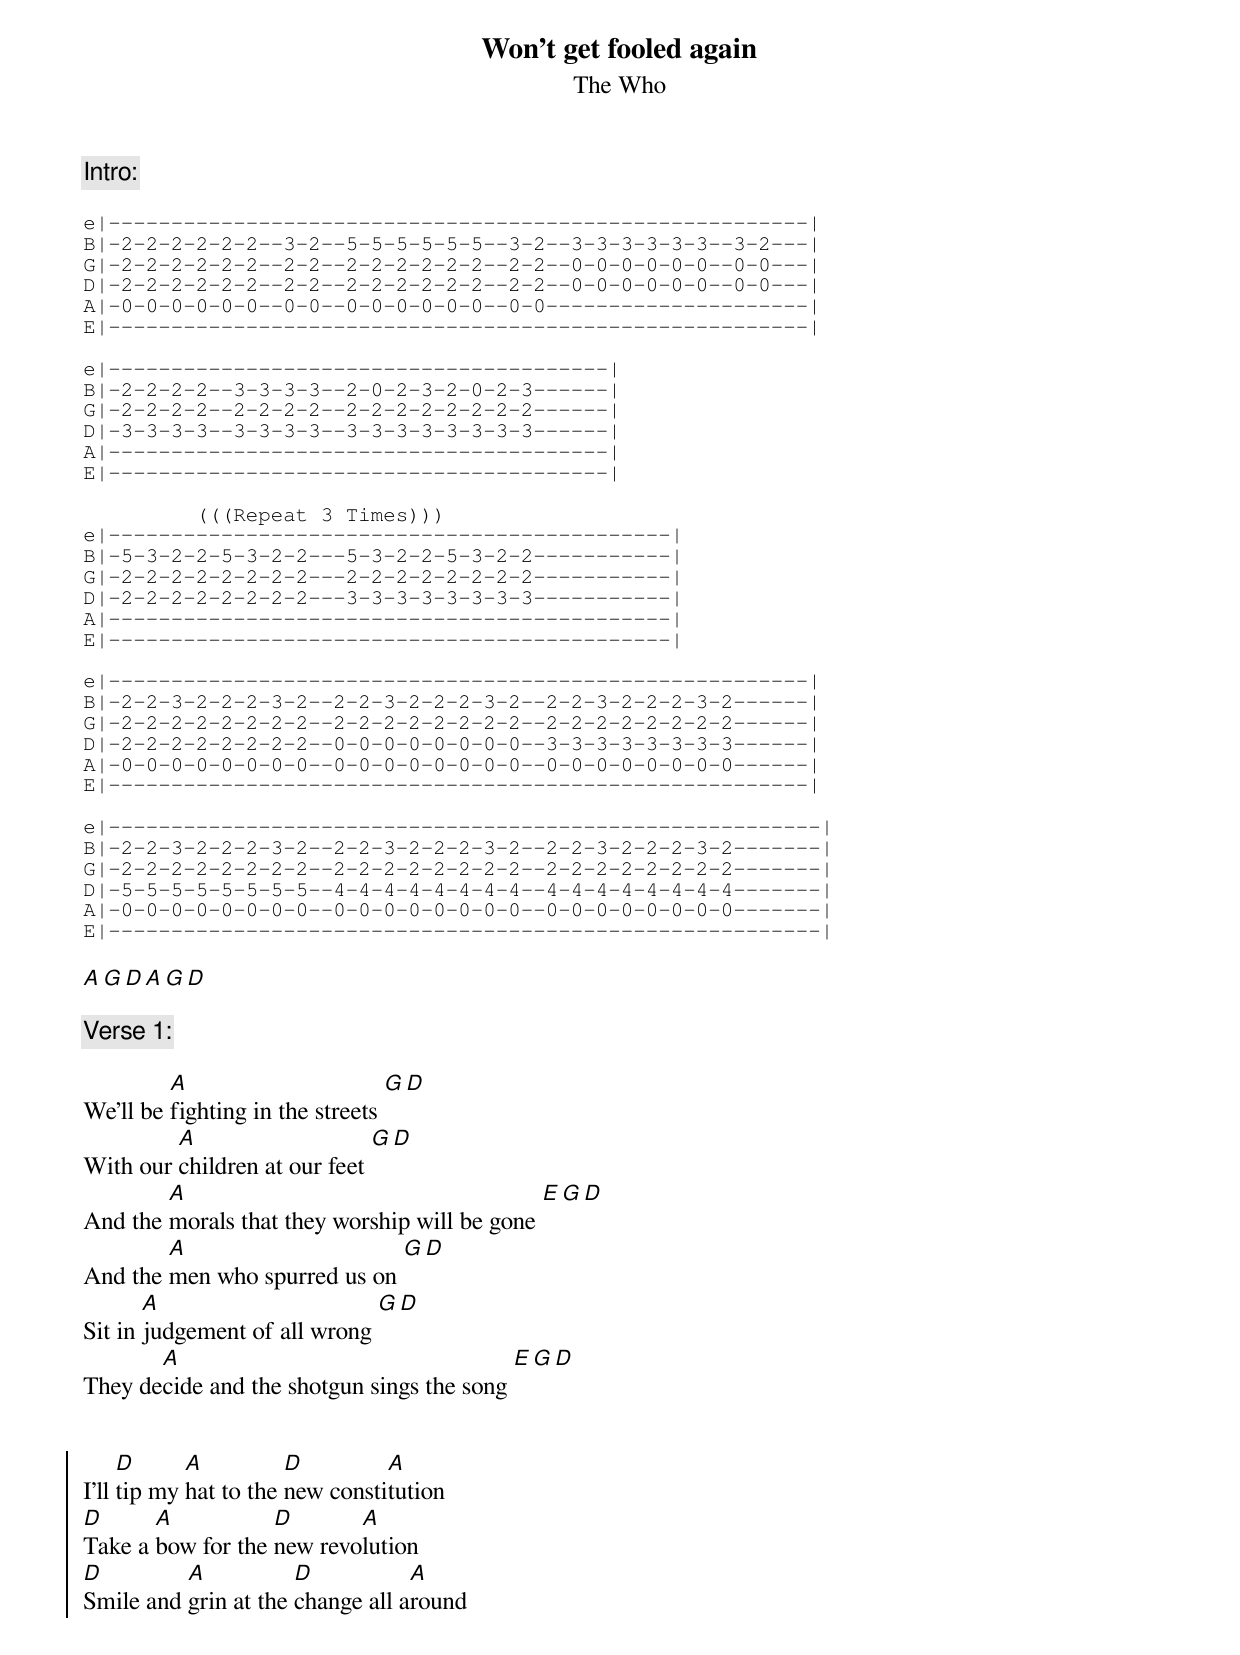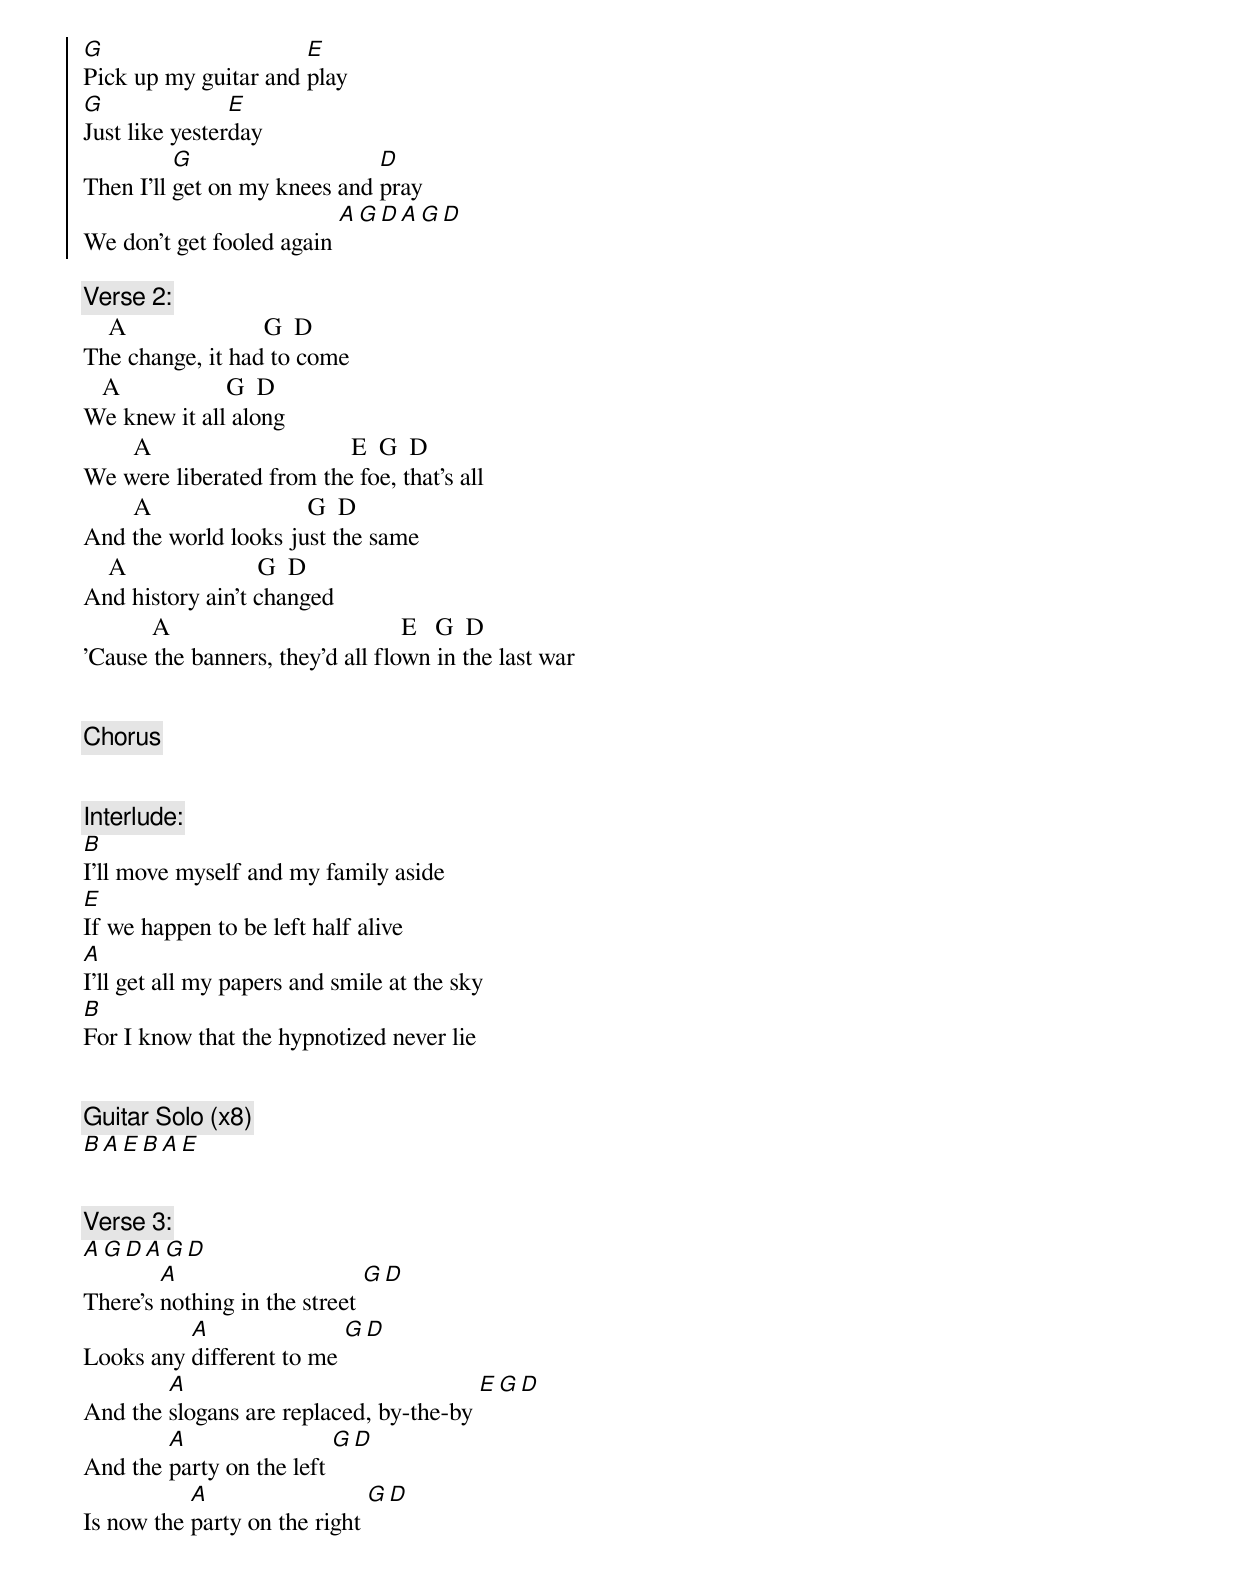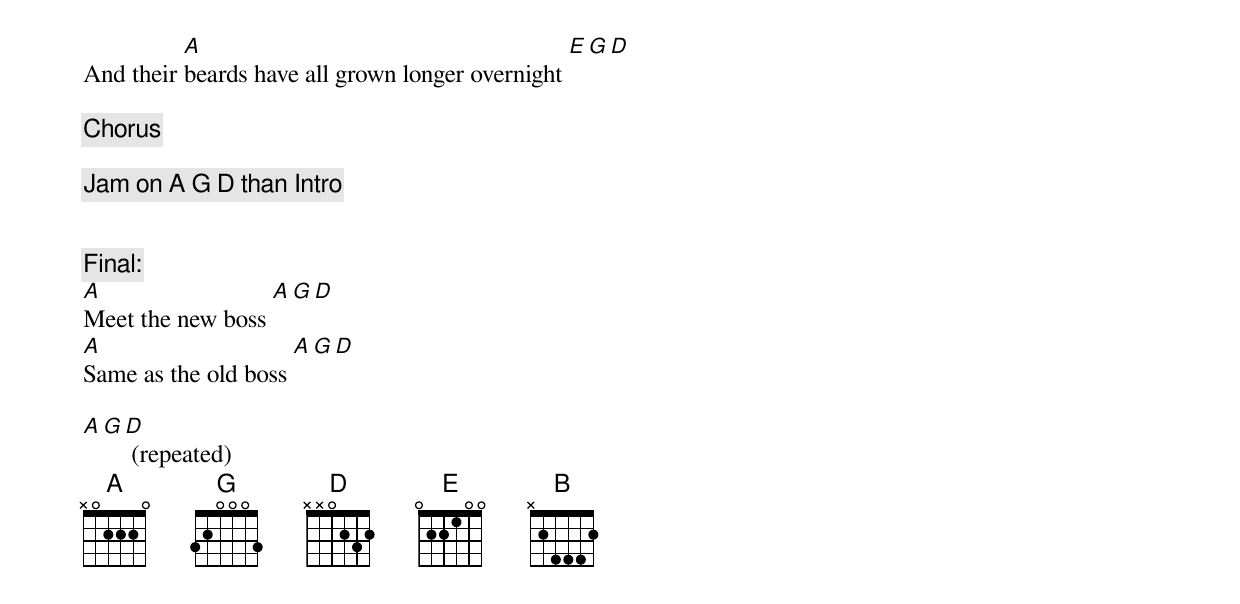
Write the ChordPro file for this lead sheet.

{t: Won't get fooled again}
{st: The Who}

{c:Intro:}

{sot}
e|--------------------------------------------------------|
B|-2-2-2-2-2-2--3-2--5-5-5-5-5-5--3-2--3-3-3-3-3-3--3-2---|
G|-2-2-2-2-2-2--2-2--2-2-2-2-2-2--2-2--0-0-0-0-0-0--0-0---|
D|-2-2-2-2-2-2--2-2--2-2-2-2-2-2--2-2--0-0-0-0-0-0--0-0---|
A|-0-0-0-0-0-0--0-0--0-0-0-0-0-0--0-0---------------------|
E|--------------------------------------------------------|

e|----------------------------------------|
B|-2-2-2-2--3-3-3-3--2-0-2-3-2-0-2-3------|
G|-2-2-2-2--2-2-2-2--2-2-2-2-2-2-2-2------|
D|-3-3-3-3--3-3-3-3--3-3-3-3-3-3-3-3------|
A|----------------------------------------|
E|----------------------------------------|

         (((Repeat 3 Times)))
e|---------------------------------------------|
B|-5-3-2-2-5-3-2-2---5-3-2-2-5-3-2-2-----------|
G|-2-2-2-2-2-2-2-2---2-2-2-2-2-2-2-2-----------|
D|-2-2-2-2-2-2-2-2---3-3-3-3-3-3-3-3-----------|
A|---------------------------------------------|
E|---------------------------------------------|

e|--------------------------------------------------------|
B|-2-2-3-2-2-2-3-2--2-2-3-2-2-2-3-2--2-2-3-2-2-2-3-2------|
G|-2-2-2-2-2-2-2-2--2-2-2-2-2-2-2-2--2-2-2-2-2-2-2-2------|
D|-2-2-2-2-2-2-2-2--0-0-0-0-0-0-0-0--3-3-3-3-3-3-3-3------|
A|-0-0-0-0-0-0-0-0--0-0-0-0-0-0-0-0--0-0-0-0-0-0-0-0------|
E|--------------------------------------------------------|

e|---------------------------------------------------------|
B|-2-2-3-2-2-2-3-2--2-2-3-2-2-2-3-2--2-2-3-2-2-2-3-2-------|
G|-2-2-2-2-2-2-2-2--2-2-2-2-2-2-2-2--2-2-2-2-2-2-2-2-------|
D|-5-5-5-5-5-5-5-5--4-4-4-4-4-4-4-4--4-4-4-4-4-4-4-4-------|
A|-0-0-0-0-0-0-0-0--0-0-0-0-0-0-0-0--0-0-0-0-0-0-0-0-------|
E|---------------------------------------------------------|
{eot}

[A][G][D][A][G][D]

{c:Verse 1:}

We'll be [A]fighting in the streets [G][D]
With our [A]children at our feet [G][D]
And the [A]morals that they worship will be gone [E][G][D]
And the [A]men who spurred us on [G][D]
Sit in [A]judgement of all wrong [G][D]
They de[A]cide and the shotgun sings the song [E][G][D]


{soc}
I'll [D]tip my [A]hat to the [D]new consti[A]tution
[D]Take a [A]bow for the [D]new revo[A]lution
[D]Smile and [A]grin at the [D]change all a[A]round
[G]Pick up my guitar and [E]play
[G]Just like yester[E]day
Then I'll [G]get on my knees and [D]pray
We don't get fooled again [A][G][D][A][G][D]
{eoc}

{c:Verse 2:}
    A                      G  D
The change, it had to come
   A                 G  D
We knew it all along
        A                                E  G  D
We were liberated from the foe, that's all
        A                         G  D
And the world looks just the same
    A                     G  D
And history ain't changed
           A                                     E   G  D
'Cause the banners, they'd all flown in the last war


{c:Chorus}


{c:Interlude:}
[B]I'll move myself and my family aside
[E]If we happen to be left half alive
[A]I'll get all my papers and smile at the sky
[B]For I know that the hypnotized never lie


{c:Guitar Solo (x8)}
[B][A][E][B][A][E]


{c:Verse 3:}
[A][G][D][A][G][D]
There's [A]nothing in the street [G][D]
Looks any [A]different to me [G][D]
And the [A]slogans are replaced, by-the-by [E][G][D]
And the [A]party on the left [G][D]
Is now the [A]party on the right [G][D]
And their [A]beards have all grown longer overnight [E][G][D]

{c:Chorus}

{c:Jam on A G D than Intro}


{c:Final:}
[A]Meet the new boss [A][G][D]
[A]Same as the old boss [A][G][D]

[A][G][D] (repeated)
